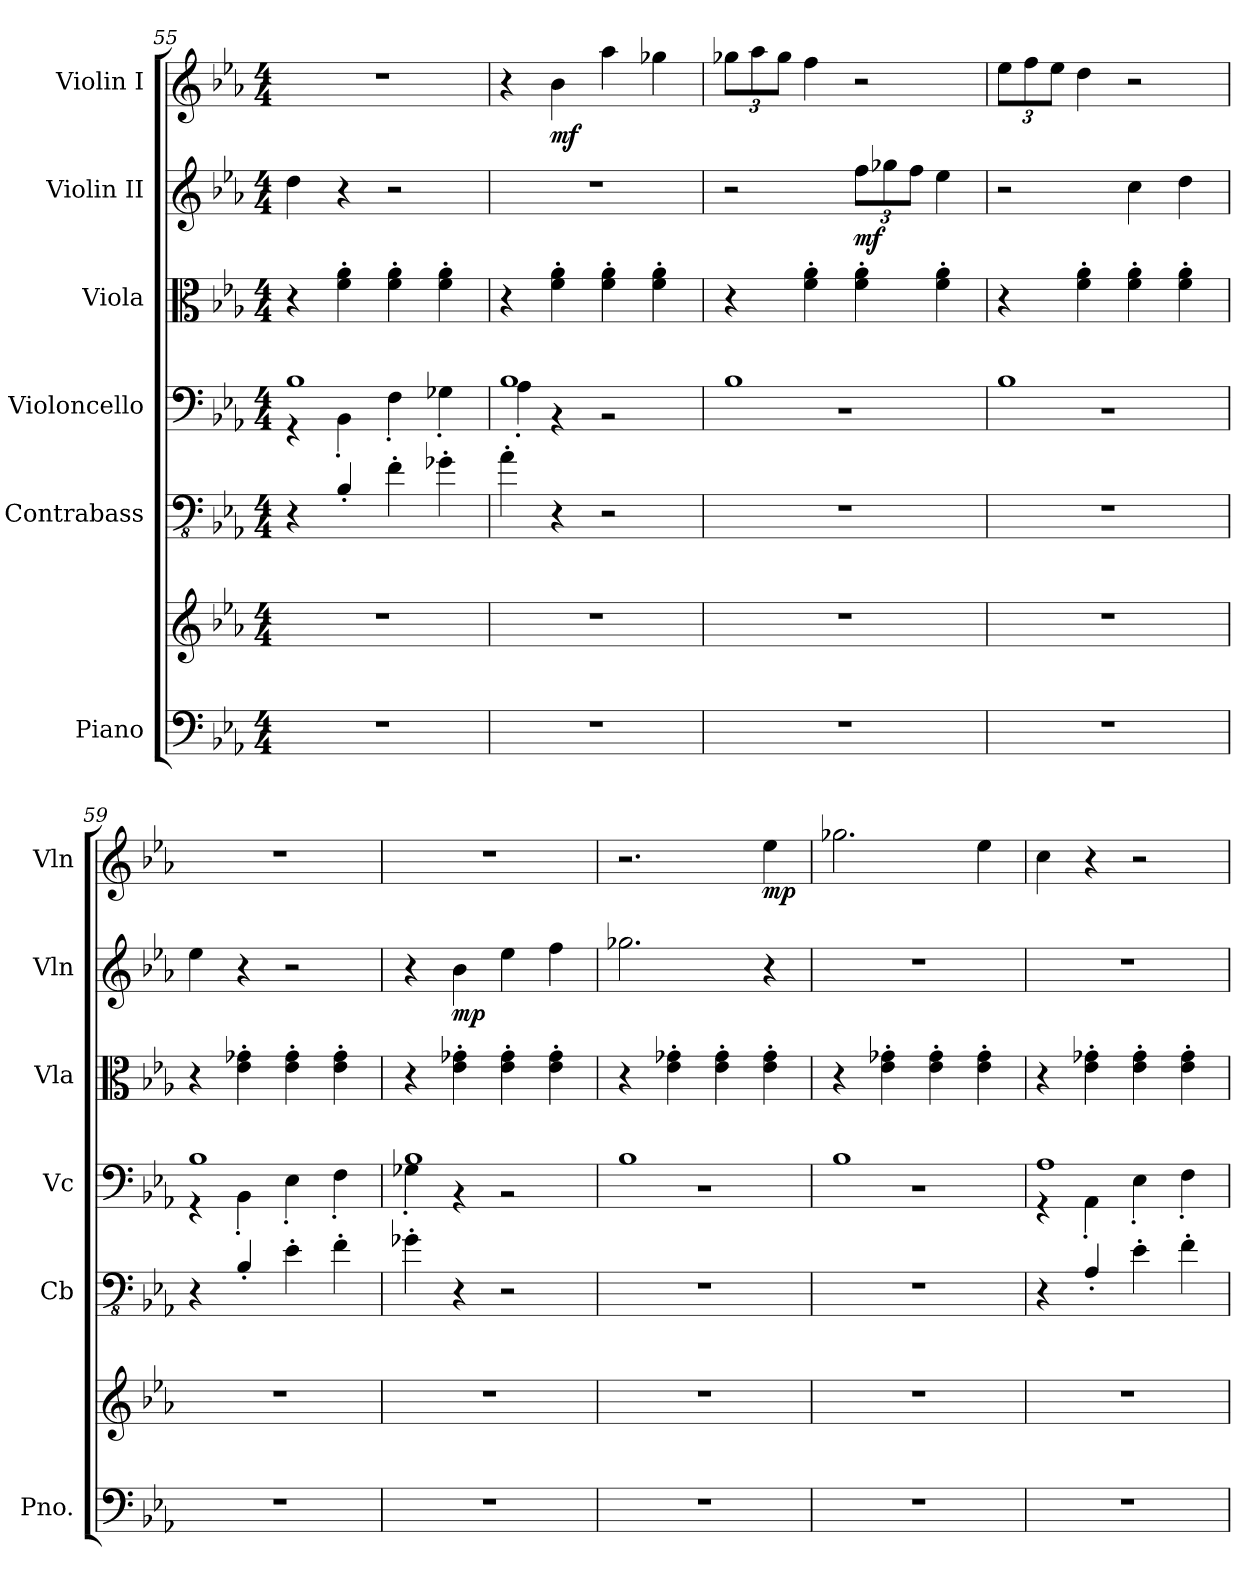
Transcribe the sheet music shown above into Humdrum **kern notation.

**kern	**kern	**kern	**kern	**kern	**kern	**dynam	**kern	**dynam
*part6	*part6	*part5	*part4	*part3	*part2	*part2	*part1	*part1
*staff7	*staff6	*staff5	*staff4	*staff3	*staff2	*staff2	*staff1	*staff1
*I"Piano	*	*I"Contrabass	*I"Violoncello	*I"Viola	*I"Violin II	*	*I"Violin I	*
*I'Pno.	*	*I'Cb	*I'Vc	*I'Vla	*I'Vln	*	*I'Vln	*
*clefF4	*clefG2	*clefFv4	*clefF4	*clefC3	*clefG2	*	*clefG2	*
*	*	*ITrd7c12	*	*	*	*	*	*
*k[b-e-a-]	*k[b-e-a-]	*k[b-e-a-]	*k[b-e-a-]	*k[b-e-a-]	*k[b-e-a-]	*	*k[b-e-a-]	*
*M4/4	*M4/4	*M4/4	*M4/4	*M4/4	*M4/4	*	*M4/4	*
=55	=55	=55	=55	=55	=55	=55	=55	=55
*	*	*	*^	*	*	*	*	*
1r	1r	4r	1B-	4r	4r	4dd\	.	1r	.
.	.	4BBB-'/	.	4BB-'\	4f\' 4a-\'	4r	.	.	.
.	.	4FF'\	.	4F'\	4f\' 4a-\'	2r	.	.	.
.	.	4GG-X'\	.	4G-X'\	4f\' 4a-\'	.	.	.	.
=56	=56	=56	=56	=56	=56	=56	=56	=56	=56
1r	1r	4AA-'\	1B-	4A-'\	4r	1r	.	4r	.
!	!	!	!	!	!	!	!	!	!LO:DY:b
.	.	4r	.	4r	4f\' 4a-\'	.	.	4b-\	mf
.	.	2r	.	2r	4f\' 4a-\'	.	.	4aa-\	.
.	.	.	.	.	4f\' 4a-\'	.	.	4gg-X\	.
=57	=57	=57	=57	=57	=57	=57	=57	=57	=57
*	*	*	*	*	*	*	*	*Xbrackettup	*
1r	1r	1r	1B-	1r	4r	2r	.	12gg-X\L	.
.	.	.	.	.	.	.	.	12aa-\	.
.	.	.	.	.	.	.	.	12gg-\J	.
.	.	.	.	.	4f\' 4a-\'	.	.	4ff\	.
*	*	*	*	*	*	*Xbrackettup	*	*	*
!	!	!	!	!	!	!	!LO:DY:b	!	!
.	.	.	.	.	4f\' 4a-\'	12ff\L	mf	2r	.
.	.	.	.	.	.	12gg-X\	.	.	.
.	.	.	.	.	.	12ff\J	.	.	.
.	.	.	.	.	4f\' 4a-\'	4ee-\	.	.	.
!!LO:PB:g=z
=58	=58	=58	=58	=58	=58	=58	=58	=58	=58
1r	1r	1r	1B-	1r	4r	2r	.	12ee-\L	.
.	.	.	.	.	.	.	.	12ff\	.
.	.	.	.	.	.	.	.	12ee-\J	.
.	.	.	.	.	4f\' 4a-\'	.	.	4dd\	.
.	.	.	.	.	4f\' 4a-\'	4cc\	.	2r	.
.	.	.	.	.	4f\' 4a-\'	4dd\	.	.	.
=59	=59	=59	=59	=59	=59	=59	=59	=59	=59
1r	1r	4r	1B-	4r	4r	4ee-\	.	1r	.
.	.	4BBB-'/	.	4BB-'\	4e-\' 4g-X\'	4r	.	.	.
.	.	4EE-'\	.	4E-'\	4e-\' 4g-\'	2r	.	.	.
.	.	4FF'\	.	4F'\	4e-\' 4g-\'	.	.	.	.
=60	=60	=60	=60	=60	=60	=60	=60	=60	=60
1r	1r	4GG-X'\	1B-	4G-X'\	4r	4r	.	1r	.
!	!	!	!	!	!	!	!LO:DY:b	!	!
.	.	4r	.	4r	4e-\' 4g-X\'	4b-\	mp	.	.
.	.	2r	.	2r	4e-\' 4g-\'	4ee-\	.	.	.
.	.	.	.	.	4e-\' 4g-\'	4ff\	.	.	.
=61	=61	=61	=61	=61	=61	=61	=61	=61	=61
1r	1r	1r	1B-	1r	4r	2.gg-X\	.	2.r	.
.	.	.	.	.	4e-\' 4g-X\'	.	.	.	.
.	.	.	.	.	4e-\' 4g-\'	.	.	.	.
!	!	!	!	!	!	!	!	!	!LO:DY:b
.	.	.	.	.	4e-\' 4g-\'	4r	.	4ee-\	mp
=62	=62	=62	=62	=62	=62	=62	=62	=62	=62
1r	1r	1r	1B-	1r	4r	1r	.	2.gg-X\	.
.	.	.	.	.	4e-\' 4g-X\'	.	.	.	.
.	.	.	.	.	4e-\' 4g-\'	.	.	.	.
.	.	.	.	.	4e-\' 4g-\'	.	.	4ee-\	.
=63	=63	=63	=63	=63	=63	=63	=63	=63	=63
1r	1r	4r	1A-	4r	4r	1r	.	4cc\	.
.	.	4AAA-'/	.	4AA-'\	4e-\' 4g-X\'	.	.	4r	.
.	.	4EE-'\	.	4E-'\	4e-\' 4g-\'	.	.	2r	.
.	.	4FF'\	.	4F'\	4e-\' 4g-\'	.	.	.	.
*	*	*	*v	*v	*	*	*	*	*
=	=	=	=	=	=	=	=	=
*-	*-	*-	*-	*-	*-	*-	*-	*-
